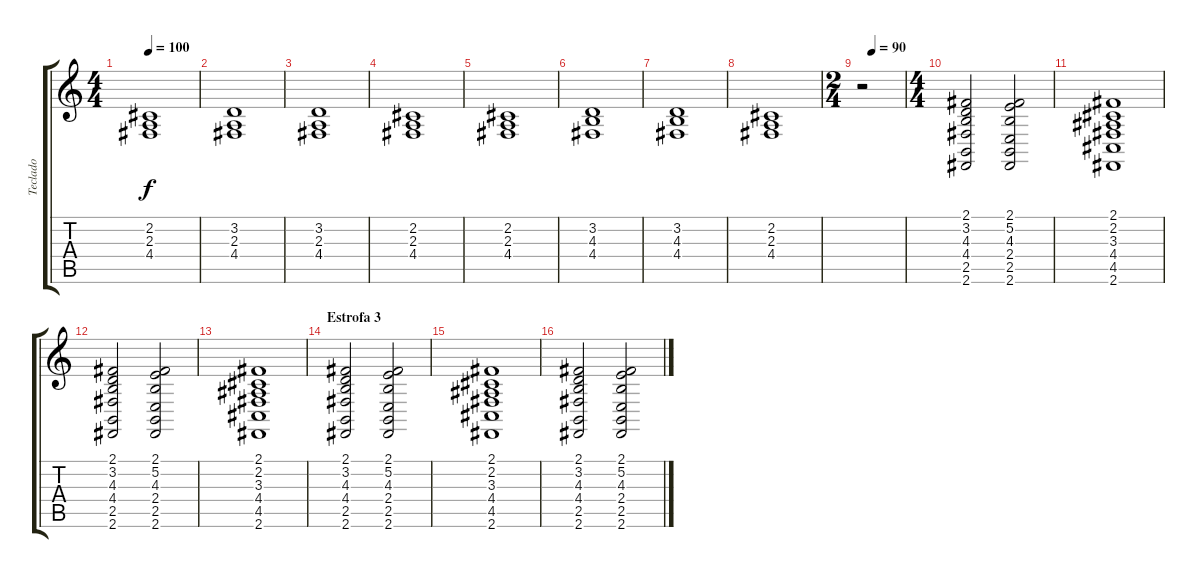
\track ("Teclado" "Teclado") {instrument stringensemble2}
\staff {score tabs}
\tuning (E4 B3 G3 D3 A2 E2) {hide}
\ts (4 4)
\tempo 100
\clef g2
\ks c
(2.2 2.3 4.4).1{dy f} |
(3.2 2.3 4.4).1 |
(3.2 2.3 4.4).1 |
(2.2 2.3 4.4).1 |
(2.2 2.3 4.4).1 |
(3.2 4.3 4.4).1 |
(3.2 4.3 4.4).1 |
(2.2 2.3 4.4).1 |
\ts (2 4)
\tempo (90 0.25)
r.2 |
\ts (4 4)
(2.1 3.2 4.3 4.4 2.5 2.6).2 (2.1 5.2 4.3 2.4 2.5 2.6).2 |
(2.1 2.2 3.3 4.4 4.5 2.6).1 |
(2.1 3.2 4.3 4.4 2.5 2.6).2 (2.1 5.2 4.3 2.4 2.5 2.6).2 |
(2.1 2.2 3.3 4.4 4.5 2.6).1 |
\section ("" "Estrofa 3")
(2.1 3.2 4.3 4.4 2.5 2.6).2 (2.1 5.2 4.3 2.4 2.5 2.6).2 |
(2.1 2.2 3.3 4.4 4.5 2.6).1 |
(2.1 3.2 4.3 4.4 2.5 2.6).2 (2.1 5.2 4.3 2.4 2.5 2.6).2
